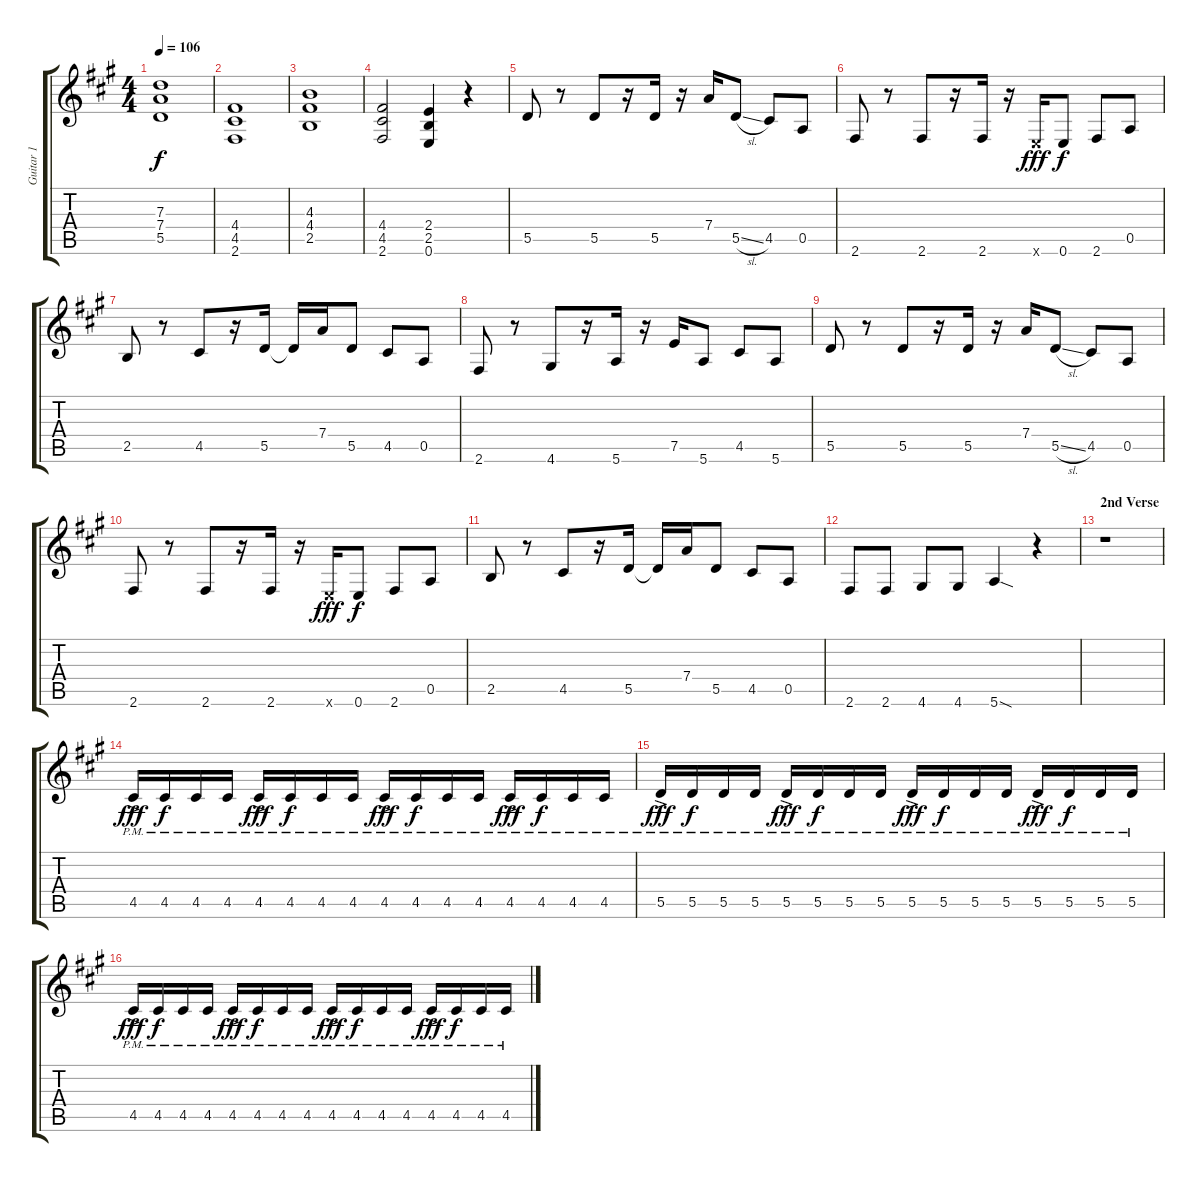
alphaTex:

\track ("Guitar 1" "Guitar 1") {instrument distortionguitar}
\staff {score tabs}
\tuning (E4 B3 G3 D3 A2 E2) {hide}
\ts (4 4)
\tempo 106
\clef g2
\ks a
(7.3 7.4 5.5).1{dy f} |
(4.4 4.5 2.6).1 |
(4.3 4.4 2.5).1 |
(4.4 4.5 2.6).2 (2.4 2.5 0.6).4 r.4 |
5.5.8 r.8 5.5.8 r.16 5.5.16 r.16 7.4.16 5.5{sl}.8 4.5.8 0.5.8 |
2.6.8 r.8 2.6.8 r.16 2.6.16 r.16 0.6{x}.16{dy fff} 0.6.8{dy f} 2.6.8 0.5.8 |
2.5.8 r.8 4.5.8 r.16 5.5.16 5.5{t}.16 7.4.16 5.5.8 4.5.8 0.5.8 |
2.6.8 r.8 4.6.8 r.16 5.6.16 r.16 7.5.16 5.6.8 4.5.8 5.6.8 |
5.5.8 r.8 5.5.8 r.16 5.5.16 r.16 7.4.16 5.5{sl}.8 4.5.8 0.5.8 |
2.6.8 r.8 2.6.8 r.16 2.6.16 r.16 0.6{x}.16{dy fff} 0.6.8{dy f} 2.6.8 0.5.8 |
2.5.8 r.8 4.5.8 r.16 5.5.16 5.5{t}.16 7.4.16 5.5.8 4.5.8 0.5.8 |
2.6.8 2.6.8 4.6.8 4.6.8 5.6{sod}.4 r.4 |
\section ("" "2nd Verse")
r.1 |
4.5{ac pm}.16{dy fff instrument electricguitarmuted} 4.5{pm}.16{dy f} 4.5{pm}.16 4.5{pm}.16 4.5{ac pm}.16{dy fff} 4.5{pm}.16{dy f} 4.5{pm}.16 4.5{pm}.16 4.5{ac pm}.16{dy fff} 4.5{pm}.16{dy f} 4.5{pm}.16 4.5{pm}.16 4.5{ac pm}.16{dy fff} 4.5{pm}.16{dy f} 4.5{pm}.16 4.5{pm}.16 |
5.5{ac pm}.16{dy fff instrument electricguitarmuted} 5.5{pm}.16{dy f} 5.5{pm}.16 5.5{pm}.16 5.5{ac pm}.16{dy fff} 5.5{pm}.16{dy f} 5.5{pm}.16 5.5{pm}.16 5.5{ac pm}.16{dy fff} 5.5{pm}.16{dy f} 5.5{pm}.16 5.5{pm}.16 5.5{ac pm}.16{dy fff} 5.5{pm}.16{dy f} 5.5{pm}.16 5.5{pm}.16 |
4.5{ac pm}.16{dy fff} 4.5{pm}.16{dy f} 4.5{pm}.16 4.5{pm}.16 4.5{ac pm}.16{dy fff} 4.5{pm}.16{dy f} 4.5{pm}.16 4.5{pm}.16 4.5{ac pm}.16{dy fff} 4.5{pm}.16{dy f} 4.5{pm}.16 4.5{pm}.16 4.5{ac pm}.16{dy fff} 4.5{pm}.16{dy f} 4.5{pm}.16 4.5{pm}.16
